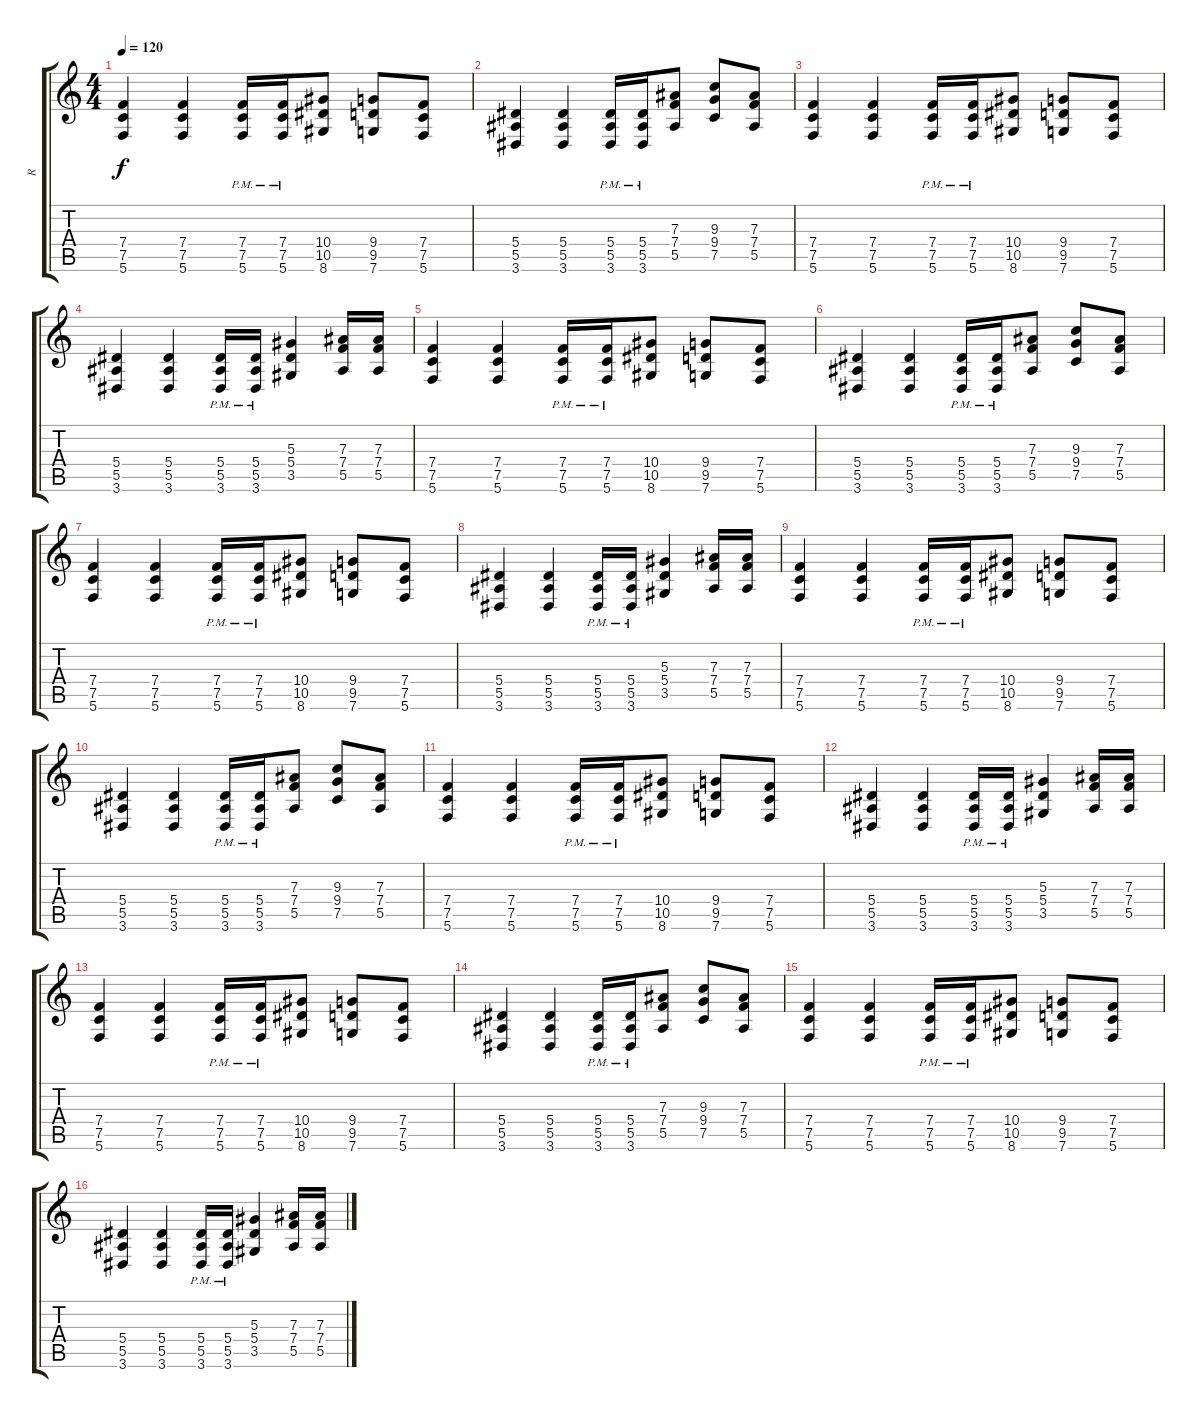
\track ("R" "R") {instrument distortionguitar}
\staff {score tabs}
\tuning (C4 G3 Eb3 Bb2 F2 C2) {hide}
\ts (4 4)
\tempo 120
\clef g2
\ks c
(7.4 7.5 5.6).4{dy f} (7.4 7.5 5.6).4 (7.4{pm} 7.5{pm} 5.6{pm}).16 (7.4{pm} 7.5{pm} 5.6{pm}).16 (10.4 10.5 8.6).8 (9.4 9.5 7.6).8 (7.4 7.5 5.6).8 |
(5.4 5.5 3.6).4 (5.4 5.5 3.6).4 (5.4{pm} 5.5{pm} 3.6{pm}).16 (5.4{pm} 5.5{pm} 3.6{pm}).16 (7.3 7.4 5.5).8 (9.3 9.4 7.5).8 (7.3 7.4 5.5).8 |
(7.4 7.5 5.6).4 (7.4 7.5 5.6).4 (7.4{pm} 7.5{pm} 5.6{pm}).16 (7.4{pm} 7.5{pm} 5.6{pm}).16 (10.4 10.5 8.6).8 (9.4 9.5 7.6).8 (7.4 7.5 5.6).8 |
(5.4 5.5 3.6).4 (5.4 5.5 3.6).4 (5.4{pm} 5.5{pm} 3.6{pm}).16 (5.4{pm} 5.5{pm} 3.6{pm}).16 (5.3 5.4 3.5).4 (7.3 7.4 5.5).16 (7.3 7.4 5.5).16 |
(7.4 7.5 5.6).4 (7.4 7.5 5.6).4 (7.4{pm} 7.5{pm} 5.6{pm}).16 (7.4{pm} 7.5{pm} 5.6{pm}).16 (10.4 10.5 8.6).8 (9.4 9.5 7.6).8 (7.4 7.5 5.6).8 |
(5.4 5.5 3.6).4 (5.4 5.5 3.6).4 (5.4{pm} 5.5{pm} 3.6{pm}).16 (5.4{pm} 5.5{pm} 3.6{pm}).16 (7.3 7.4 5.5).8 (9.3 9.4 7.5).8 (7.3 7.4 5.5).8 |
(7.4 7.5 5.6).4 (7.4 7.5 5.6).4 (7.4{pm} 7.5{pm} 5.6{pm}).16 (7.4{pm} 7.5{pm} 5.6{pm}).16 (10.4 10.5 8.6).8 (9.4 9.5 7.6).8 (7.4 7.5 5.6).8 |
(5.4 5.5 3.6).4 (5.4 5.5 3.6).4 (5.4{pm} 5.5{pm} 3.6{pm}).16 (5.4{pm} 5.5{pm} 3.6{pm}).16 (5.3 5.4 3.5).4 (7.3 7.4 5.5).16 (7.3 7.4 5.5).16 |
(7.4 7.5 5.6).4 (7.4 7.5 5.6).4 (7.4{pm} 7.5{pm} 5.6{pm}).16 (7.4{pm} 7.5{pm} 5.6{pm}).16 (10.4 10.5 8.6).8 (9.4 9.5 7.6).8 (7.4 7.5 5.6).8 |
(5.4 5.5 3.6).4 (5.4 5.5 3.6).4 (5.4{pm} 5.5{pm} 3.6{pm}).16 (5.4{pm} 5.5{pm} 3.6{pm}).16 (7.3 7.4 5.5).8 (9.3 9.4 7.5).8 (7.3 7.4 5.5).8 |
(7.4 7.5 5.6).4 (7.4 7.5 5.6).4 (7.4{pm} 7.5{pm} 5.6{pm}).16 (7.4{pm} 7.5{pm} 5.6{pm}).16 (10.4 10.5 8.6).8 (9.4 9.5 7.6).8 (7.4 7.5 5.6).8 |
(5.4 5.5 3.6).4 (5.4 5.5 3.6).4 (5.4{pm} 5.5{pm} 3.6{pm}).16 (5.4{pm} 5.5{pm} 3.6{pm}).16 (5.3 5.4 3.5).4 (7.3 7.4 5.5).16 (7.3 7.4 5.5).16 |
(7.4 7.5 5.6).4 (7.4 7.5 5.6).4 (7.4{pm} 7.5{pm} 5.6{pm}).16 (7.4{pm} 7.5{pm} 5.6{pm}).16 (10.4 10.5 8.6).8 (9.4 9.5 7.6).8 (7.4 7.5 5.6).8 |
(5.4 5.5 3.6).4 (5.4 5.5 3.6).4 (5.4{pm} 5.5{pm} 3.6{pm}).16 (5.4{pm} 5.5{pm} 3.6{pm}).16 (7.3 7.4 5.5).8 (9.3 9.4 7.5).8 (7.3 7.4 5.5).8 |
(7.4 7.5 5.6).4 (7.4 7.5 5.6).4 (7.4{pm} 7.5{pm} 5.6{pm}).16 (7.4{pm} 7.5{pm} 5.6{pm}).16 (10.4 10.5 8.6).8 (9.4 9.5 7.6).8 (7.4 7.5 5.6).8 |
(5.4 5.5 3.6).4 (5.4 5.5 3.6).4 (5.4{pm} 5.5{pm} 3.6{pm}).16 (5.4{pm} 5.5{pm} 3.6{pm}).16 (5.3 5.4 3.5).4 (7.3 7.4 5.5).16 (7.3 7.4 5.5).16
